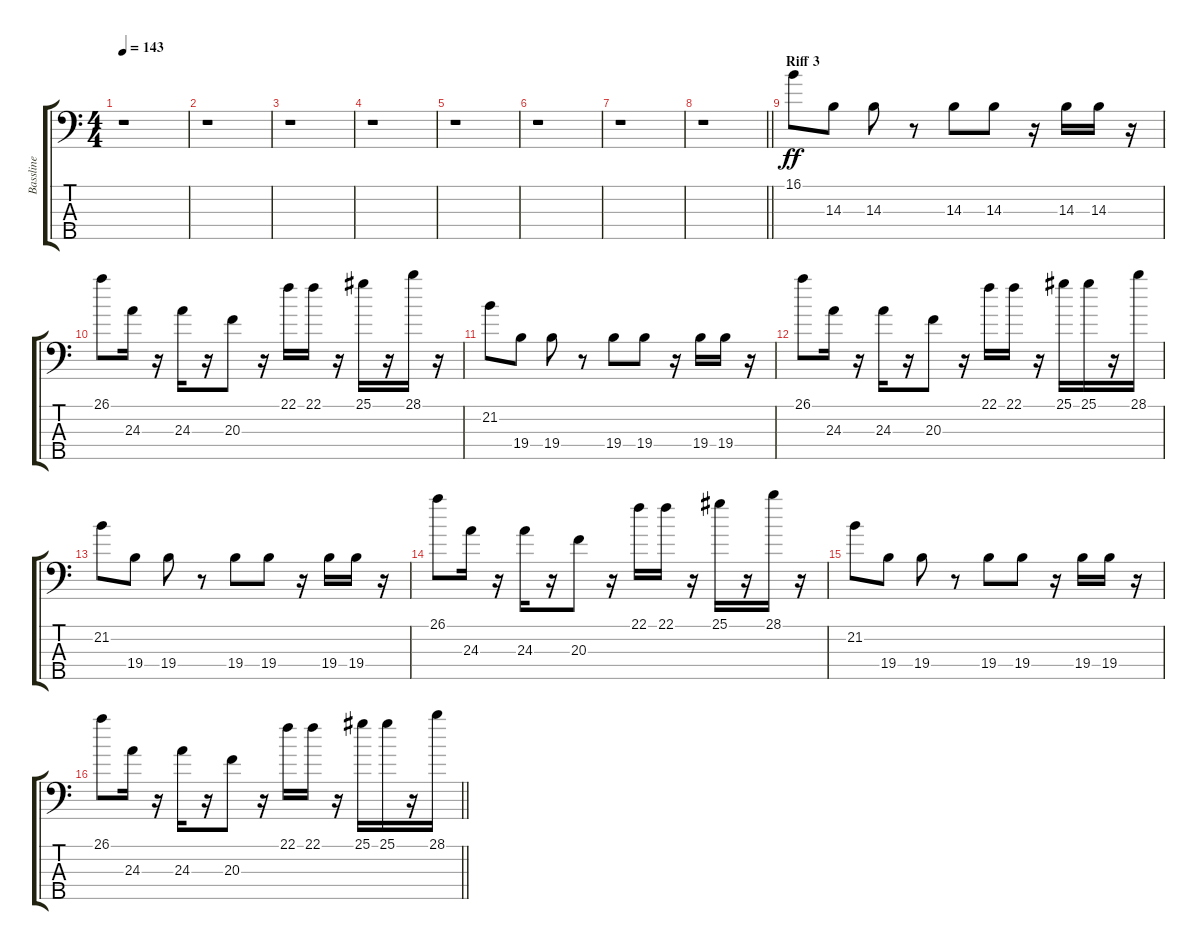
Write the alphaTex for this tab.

\track ("Bassline" "Bassline") {instrument electricbassfinger}
\staff {score tabs}
\tuning (G2 D2 A1 E1 B0) {hide}
\ts (4 4)
\tempo 143
\clef f4
\ks c
r.1{dy ff} |
r.1 |
r.1 |
r.1 |
r.1 |
r.1 |
r.1 |
\barLineRight lightlight
r.1 |
\section ("" "Riff 3")
16.1.8 14.3.8 14.3.8 r.8 14.3.8 14.3.8 r.16 14.3.16 14.3.16 r.16 |
26.1.8 24.3.16 r.16 24.3.16 r.16 20.3.8 r.16 22.1.16 22.1.16 r.16 25.1.16 r.16 28.1.16 r.16 |
21.2.8 19.4.8 19.4.8 r.8 19.4.8 19.4.8 r.16 19.4.16 19.4.16 r.16 |
26.1.8 24.3.16 r.16 24.3.16 r.16 20.3.8 r.16 22.1.16 22.1.16 r.16 25.1.16 25.1.16 r.16 28.1.16 |
21.2.8 19.4.8 19.4.8 r.8 19.4.8 19.4.8 r.16 19.4.16 19.4.16 r.16 |
26.1.8 24.3.16 r.16 24.3.16 r.16 20.3.8 r.16 22.1.16 22.1.16 r.16 25.1.16 r.16 28.1.16 r.16 |
21.2.8 19.4.8 19.4.8 r.8 19.4.8 19.4.8 r.16 19.4.16 19.4.16 r.16 |
\barLineRight lightlight
26.1.8 24.3.16 r.16 24.3.16 r.16 20.3.8 r.16 22.1.16 22.1.16 r.16 25.1.16 25.1.16 r.16 28.1.16
